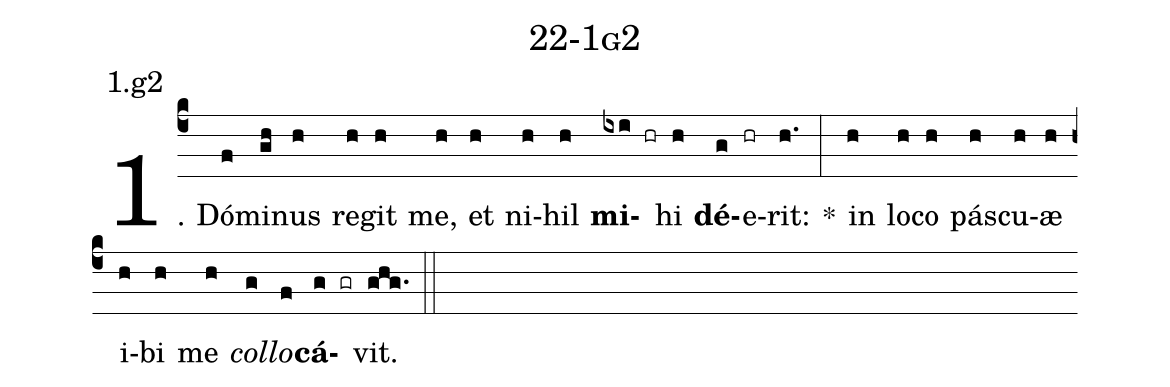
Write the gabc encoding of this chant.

name: 22-1g2;
annotation: 1.g2;
%%
(c4)1. Dó(f)mi(gh)nus(h) re(h)git(h) me,(h) et(h) ni(h)hil(h) <b>mi</b>(ixi hr)hi(h) <b>dé</b>(g)e(hr)rit:(h.) *(:) in(h) lo(h)co(h) pás(h)cu(h)æ(h) i(h)bi(h) me(h) <i>col</i>(g)<i>lo</i>(f)<b>cá</b>(g gr)vit.(ghg.) (::)
